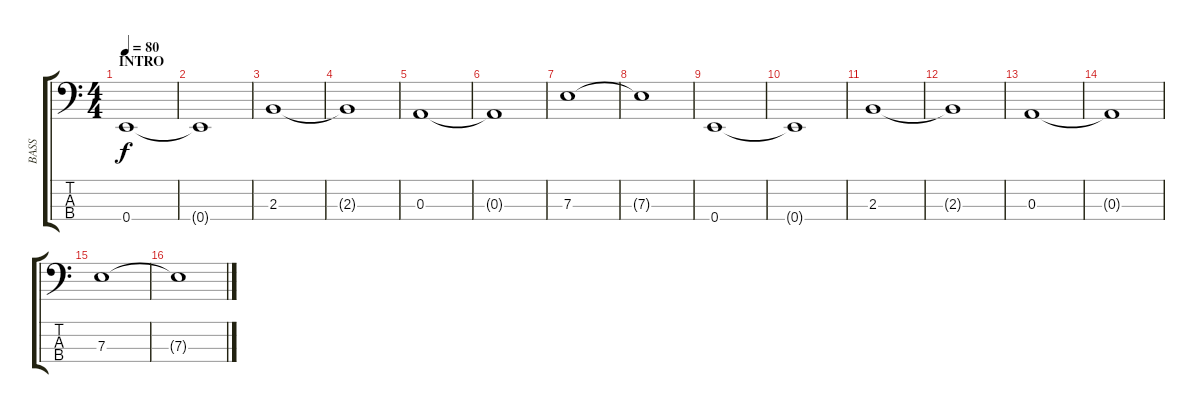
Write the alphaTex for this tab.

\track ("BASS" "BASS") {instrument electricbassfinger}
\staff {score tabs}
\tuning (G2 D2 A1 E1) {hide}
\ts (4 4)
\section ("" "INTRO")
\tempo 80
\clef f4
\ks c
0.4.1{dy f volume 8 instrument electricbassfinger} |
0.4{t}.1 |
2.3.1 |
2.3{t}.1 |
0.3.1{volume 16} |
0.3{t}.1 |
7.3.1 |
7.3{t}.1 |
0.4.1 |
0.4{t}.1 |
2.3.1 |
2.3{t}.1 |
0.3.1 |
0.3{t}.1 |
7.3.1 |
7.3{t}.1
